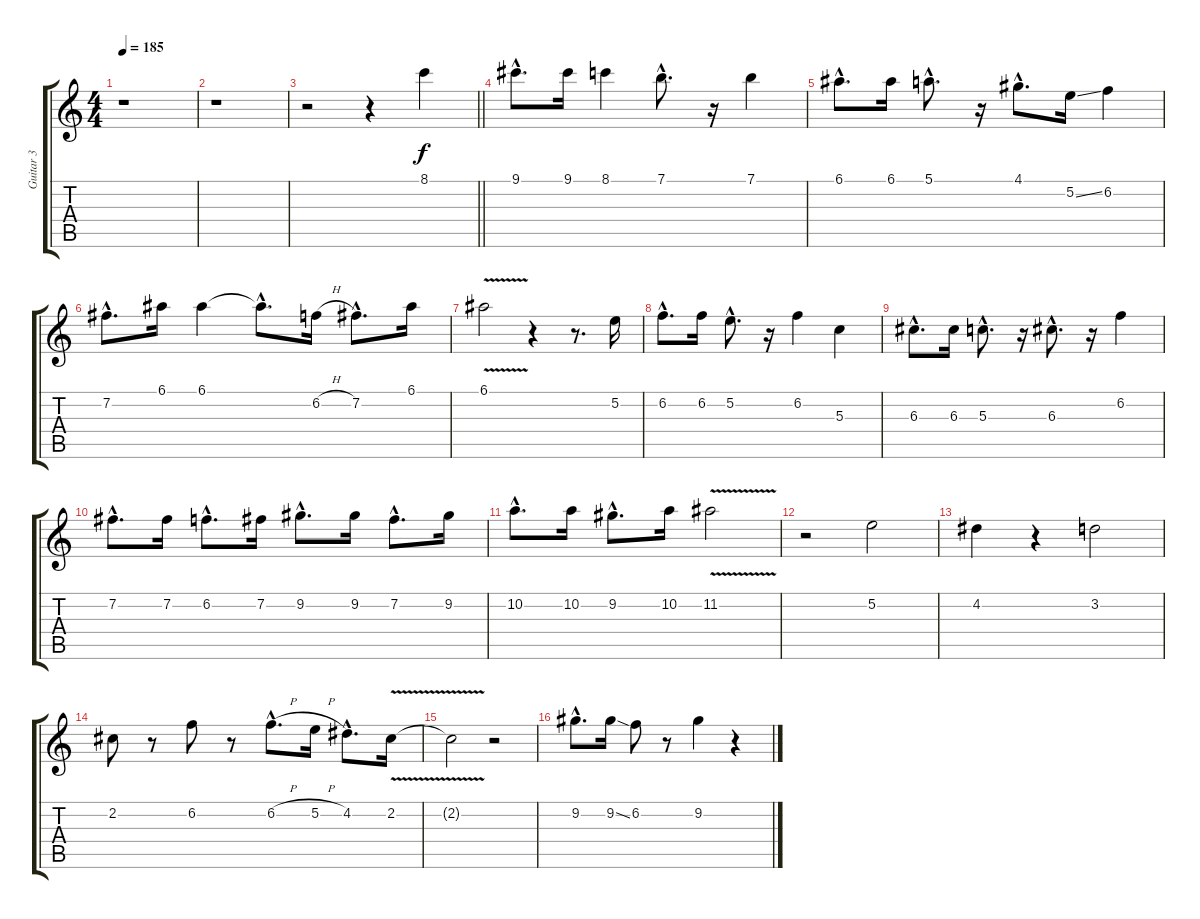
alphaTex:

\track ("Guitar 3" "Guitar 3") {instrument electricguitarjazz}
\staff {score tabs}
\tuning (E4 B3 G3 D3 A2 E2) {hide}
\ts (4 4)
\tempo 185
\clef g2
\ks c
r.1{dy f} |
r.1 |
\barLineRight lightlight
r.2 r.4 8.1.4{volume 11} |
9.1{hac}.8{d} 9.1.16 8.1.4 7.1{hac}.8{d} r.16 7.1.4 |
6.1{hac}.8{d} 6.1.16 5.1{hac}.8{d} r.16 4.1{hac}.8{d} 5.2{ss}.16 6.2.4 |
7.2{hac}.8{d} 6.1.16 6.1.4 6.1{hac t}.8{d} 6.2{h}.16 7.2{hac}.8{d} 6.1.16 |
6.1{v}.2 r.4 r.8{d} 5.2.16 |
6.2{hac}.8{d} 6.2.16 5.2{hac}.8{d} r.16 6.2.4 5.3.4 |
6.3{hac}.8{d} 6.3.16 5.3{hac}.8{d} r.16 6.3{hac}.8{d} r.16 6.2.4 |
7.2{hac}.8{d} 7.2.16 6.2{hac}.8{d} 7.2.16 9.2{hac}.8{d} 9.2.16 7.2{hac}.8{d} 9.2.16 |
10.2{hac}.8{d} 10.2.16 9.2{hac}.8{d} 10.2.16 11.2{v}.2 |
r.2 5.2.2 |
4.2.4 r.4 3.2.2 |
2.2.8 r.8 6.2.8 r.8 6.2{h hac}.8{d} 5.2{h}.16 4.2{hac}.8{d} 2.2{v}.16 |
2.2{t}.2 r.2 |
9.2{hac}.8{d} 9.2{ss}.16 6.2.8 r.8 9.2.4 r.4
